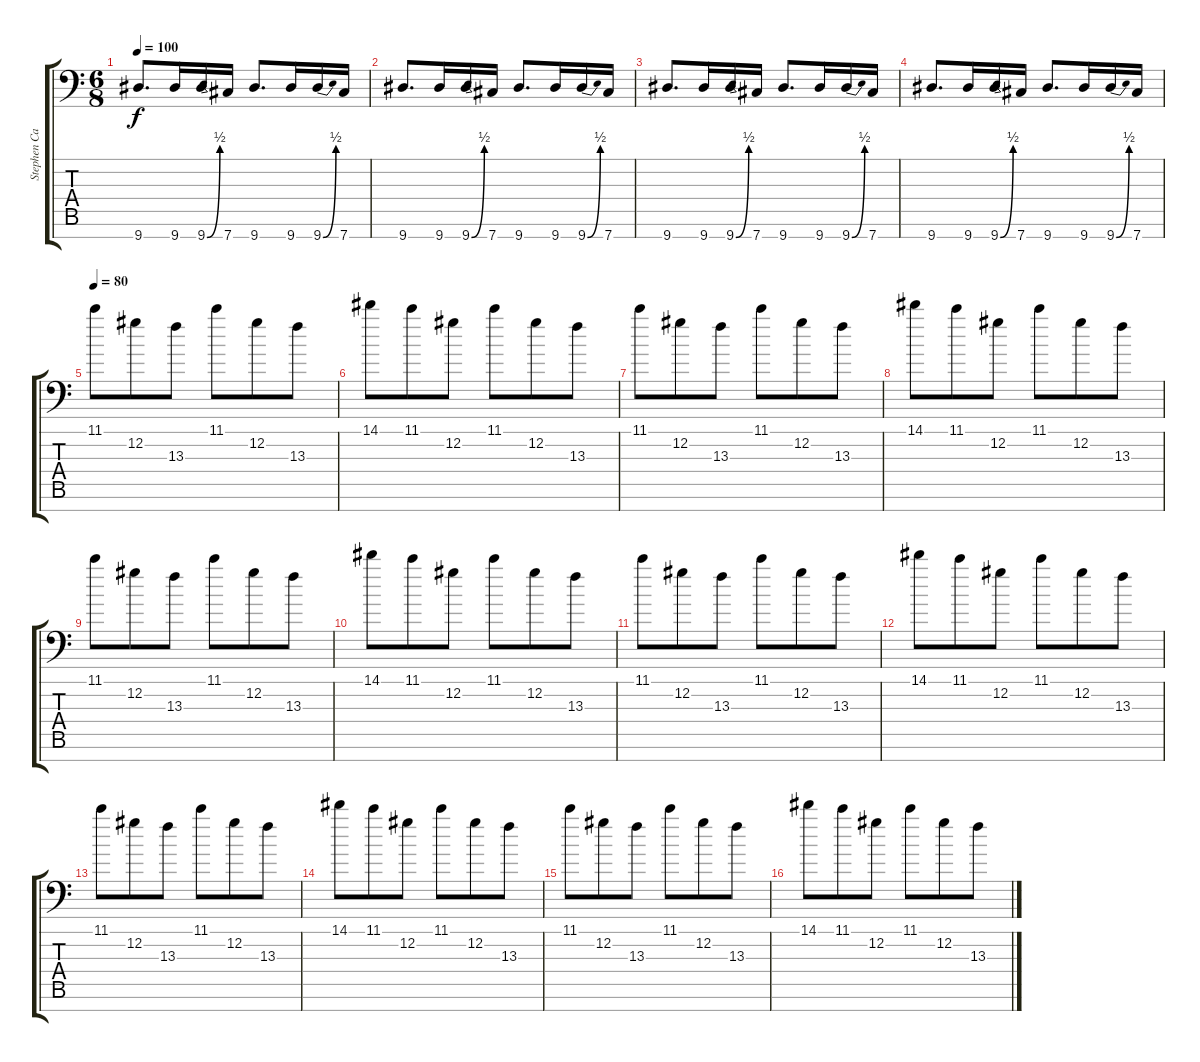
\track ("Stephen Carpenter" "Stephen Ca") {instrument distortionguitar}
\staff {score tabs}
\tuning (Db4 Ab3 E3 B2 Gb2 Db2 Gb1) {hide}
\ts (6 8)
\tempo 100
\clef f4
\ks c
9.7.8{d dy f} 9.7.16 9.7{be (bend 0 0 60 2)}.16 7.7.16 9.7.8{d} 9.7.16 9.7{be (bend 0 0 60 2)}.16 7.7.16 |
9.7.8{d} 9.7.16 9.7{be (bend 0 0 60 2)}.16 7.7.16 9.7.8{d} 9.7.16 9.7{be (bend 0 0 60 2)}.16 7.7.16 |
9.7.8{d} 9.7.16 9.7{be (bend 0 0 60 2)}.16 7.7.16 9.7.8{d} 9.7.16 9.7{be (bend 0 0 60 2)}.16 7.7.16 |
9.7.8{d} 9.7.16 9.7{be (bend 0 0 60 2)}.16 7.7.16 9.7.8{d} 9.7.16 9.7{be (bend 0 0 60 2)}.16 7.7.16 |
\tempo 80
11.1.8{instrument electricguitarjazz} 12.2.8 13.3.8 11.1.8 12.2.8 13.3.8 |
14.1.8 11.1.8 12.2.8 11.1.8 12.2.8 13.3.8 |
11.1.8 12.2.8 13.3.8 11.1.8 12.2.8 13.3.8 |
14.1.8 11.1.8 12.2.8 11.1.8 12.2.8 13.3.8 |
11.1.8{instrument electricguitarjazz} 12.2.8 13.3.8 11.1.8 12.2.8 13.3.8 |
14.1.8 11.1.8 12.2.8 11.1.8 12.2.8 13.3.8 |
11.1.8 12.2.8 13.3.8 11.1.8 12.2.8 13.3.8 |
14.1.8 11.1.8 12.2.8 11.1.8 12.2.8 13.3.8 |
11.1.8{instrument electricguitarjazz} 12.2.8 13.3.8 11.1.8 12.2.8 13.3.8 |
14.1.8 11.1.8 12.2.8 11.1.8 12.2.8 13.3.8 |
11.1.8 12.2.8 13.3.8 11.1.8 12.2.8 13.3.8 |
14.1.8 11.1.8 12.2.8 11.1.8 12.2.8 13.3.8
